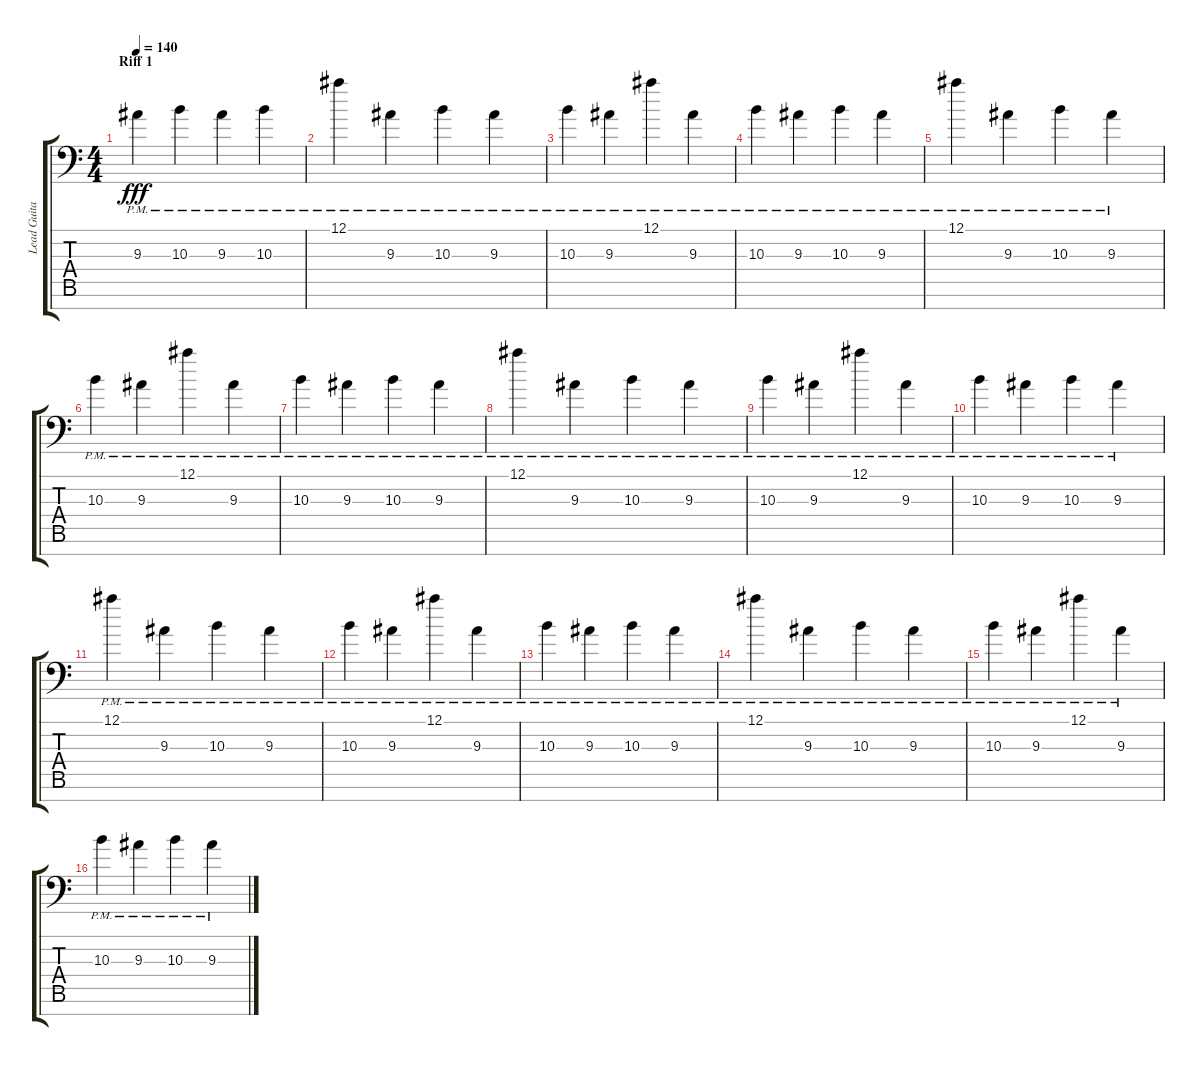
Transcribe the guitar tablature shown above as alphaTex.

\track ("Lead Guitar" "Lead Guita") {instrument distortionguitar}
\staff {score tabs}
\tuning (Bb3 Gb3 Db3 Ab2 Eb2 Bb1 F1) {hide}
\ts (4 4)
\section ("" "Riff 1")
\tempo 140
\clef f4
\ks c
9.3{pm}.4{dy fff instrument distortionguitar} 10.3{pm}.4 9.3{pm}.4 10.3{pm}.4 |
12.1{pm}.4 9.3{pm}.4 10.3{pm}.4 9.3{pm}.4 |
10.3{pm}.4 9.3{pm}.4 12.1{pm}.4 9.3{pm}.4 |
10.3{pm}.4 9.3{pm}.4 10.3{pm}.4 9.3{pm}.4 |
12.1{pm}.4 9.3{pm}.4 10.3{pm}.4 9.3{pm}.4 |
10.3{pm}.4 9.3{pm}.4 12.1{pm}.4 9.3{pm}.4 |
10.3{pm}.4 9.3{pm}.4 10.3{pm}.4 9.3{pm}.4 |
12.1{pm}.4 9.3{pm}.4 10.3{pm}.4 9.3{pm}.4 |
10.3{pm}.4 9.3{pm}.4 12.1{pm}.4 9.3{pm}.4 |
10.3{pm}.4 9.3{pm}.4 10.3{pm}.4 9.3{pm}.4 |
12.1{pm}.4 9.3{pm}.4 10.3{pm}.4 9.3{pm}.4 |
10.3{pm}.4 9.3{pm}.4 12.1{pm}.4 9.3{pm}.4 |
10.3{pm}.4 9.3{pm}.4 10.3{pm}.4 9.3{pm}.4 |
12.1{pm}.4 9.3{pm}.4 10.3{pm}.4 9.3{pm}.4 |
10.3{pm}.4 9.3{pm}.4 12.1{pm}.4 9.3{pm}.4 |
10.3{pm}.4 9.3{pm}.4 10.3{pm}.4 9.3{pm}.4
